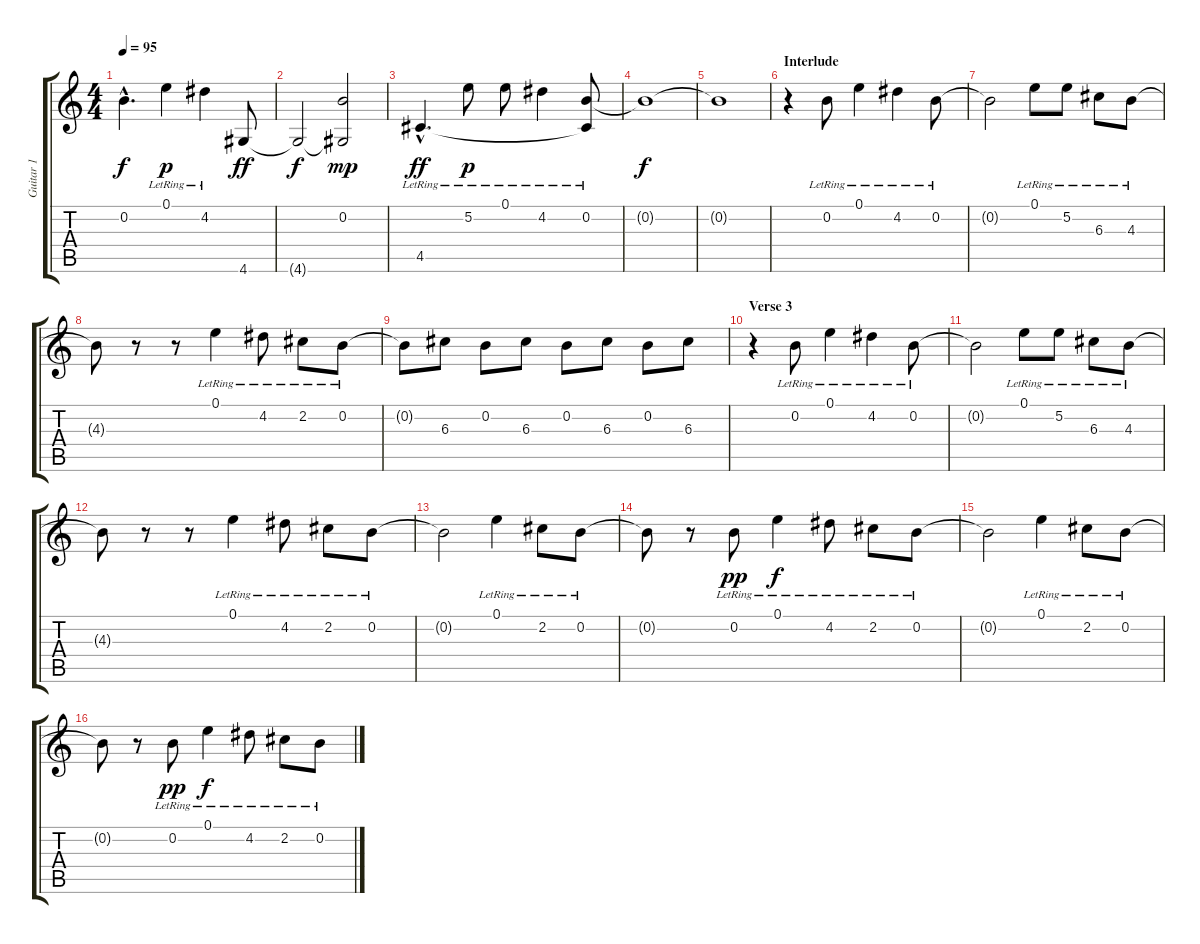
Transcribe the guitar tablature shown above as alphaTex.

\track ("Guitar 1" "Guitar 1") {instrument acousticguitarsteel}
\staff {score tabs}
\tuning (E4 B3 G3 D3 A2 E2) {hide}
\ts (4 4)
\tempo 95
\clef g2
\ks c
0.2{hac t}.4{d dy f volume 13} 0.1{lr}.4{dy p} 4.2{lr}.4 4.6.8{dy ff} |
4.6{t}.2{dy f} (0.2 4.6{t}).2{dy mp} |
4.5{hac lr}.4{d dy ff volume 13} 5.2{lr}.8{dy p} 0.1{lr}.8 4.2{lr}.4 (0.2{lr} 4.5{t}).8 |
0.2{t}.1{dy f} |
0.2{t}.1 |
\section ("" "Interlude")
r.4 0.2{lr}.8 0.1{lr}.4{volume 8} 4.2{lr}.4 0.2{lr}.8 |
0.2{t}.2 0.1{lr}.8{volume 5} 5.2{lr}.8 6.3{lr}.8 4.3{lr}.8 |
4.3{t}.8 r.8 r.8 0.1{lr}.4{volume 8} 4.2{lr}.8 2.2{lr}.8 0.2{lr}.8 |
0.2{t}.8 6.3.8 0.2.8 6.3.8 0.2.8 6.3.8 0.2.8 6.3.8 |
\section ("" "Verse 3")
r.4 0.2{lr}.8 0.1{lr}.4{volume 8} 4.2{lr}.4 0.2{lr}.8 |
0.2{t}.2 0.1{lr}.8{volume 5} 5.2{lr}.8 6.3{lr}.8 4.3{lr}.8 |
4.3{t}.8 r.8 r.8 0.1{lr}.4{volume 8} 4.2{lr}.8 2.2{lr}.8 0.2{lr}.8 |
0.2{t}.2 0.1{lr}.4{volume 5} 2.2{lr}.8 0.2{lr}.8 |
0.2{t}.8 r.8 0.2{lr}.8{dy pp} 0.1{lr}.4{dy f volume 8} 4.2{lr}.8 2.2{lr}.8 0.2{lr}.8 |
0.2{t}.2 0.1{lr}.4{volume 5} 2.2{lr}.8 0.2{lr}.8 |
0.2{t}.8 r.8 0.2{lr}.8{dy pp} 0.1{lr}.4{dy f volume 8} 4.2{lr}.8 2.2{lr}.8 0.2{lr}.8
